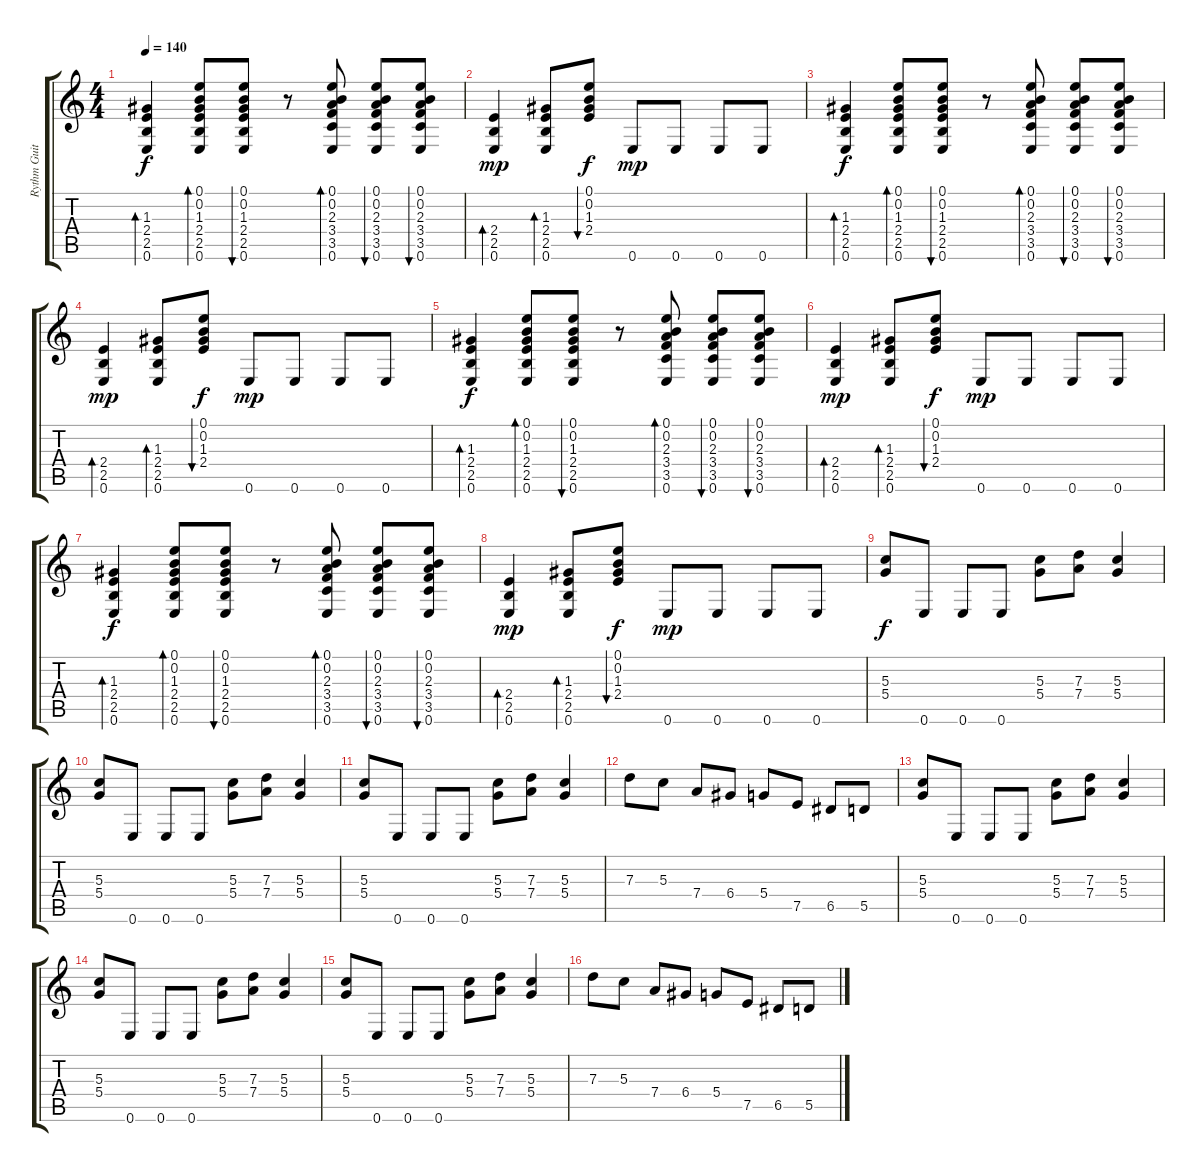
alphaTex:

\track ("Rythm Guitar" "Rythm Guit") {instrument acousticguitarsteel}
\staff {score tabs}
\tuning (E4 B3 G3 D3 A2 E2) {hide}
\ts (4 4)
\tempo 140
\clef g2
\ks c
(1.3 2.4 2.5 0.6).4{bd 30 dy f} (0.1 0.2 1.3 2.4 2.5 0.6).8{bd 30} (0.1 0.2 1.3 2.4 2.5 0.6).8{bu 60} r.8 (0.1 0.2 2.3 3.4 3.5 0.6).8{bd 30} (0.1 0.2 2.3 3.4 3.5 0.6).8{bu 30} (0.1 0.2 2.3 3.4 3.5 0.6).8{bu 30} |
(2.4 2.5 0.6).4{bd 240 dy mp} (1.3 2.4 2.5 0.6).8{bd 240} (0.1 0.2 1.3 2.4).8{bu 240 dy f} 0.6.8{dy mp} 0.6.8 0.6.8 0.6.8 |
(1.3 2.4 2.5 0.6).4{bd 30 dy f} (0.1 0.2 1.3 2.4 2.5 0.6).8{bd 30} (0.1 0.2 1.3 2.4 2.5 0.6).8{bu 60} r.8 (0.1 0.2 2.3 3.4 3.5 0.6).8{bd 30} (0.1 0.2 2.3 3.4 3.5 0.6).8{bu 30} (0.1 0.2 2.3 3.4 3.5 0.6).8{bu 30} |
(2.4 2.5 0.6).4{bd 240 dy mp} (1.3 2.4 2.5 0.6).8{bd 240} (0.1 0.2 1.3 2.4).8{bu 240 dy f} 0.6.8{dy mp} 0.6.8 0.6.8 0.6.8 |
(1.3 2.4 2.5 0.6).4{bd 30 dy f} (0.1 0.2 1.3 2.4 2.5 0.6).8{bd 30} (0.1 0.2 1.3 2.4 2.5 0.6).8{bu 60} r.8 (0.1 0.2 2.3 3.4 3.5 0.6).8{bd 30} (0.1 0.2 2.3 3.4 3.5 0.6).8{bu 30} (0.1 0.2 2.3 3.4 3.5 0.6).8{bu 30} |
(2.4 2.5 0.6).4{bd 240 dy mp} (1.3 2.4 2.5 0.6).8{bd 240} (0.1 0.2 1.3 2.4).8{bu 240 dy f} 0.6.8{dy mp} 0.6.8 0.6.8 0.6.8 |
(1.3 2.4 2.5 0.6).4{bd 30 dy f} (0.1 0.2 1.3 2.4 2.5 0.6).8{bd 30} (0.1 0.2 1.3 2.4 2.5 0.6).8{bu 60} r.8 (0.1 0.2 2.3 3.4 3.5 0.6).8{bd 30} (0.1 0.2 2.3 3.4 3.5 0.6).8{bu 30} (0.1 0.2 2.3 3.4 3.5 0.6).8{bu 30} |
(2.4 2.5 0.6).4{bd 240 dy mp} (1.3 2.4 2.5 0.6).8{bd 240} (0.1 0.2 1.3 2.4).8{bu 240 dy f} 0.6.8{dy mp} 0.6.8 0.6.8 0.6.8 |
(5.3 5.4).8{dy f} 0.6.8 0.6.8 0.6.8 (5.3 5.4).8 (7.3 7.4).8 (5.3 5.4).4 |
(5.3 5.4).8 0.6.8 0.6.8 0.6.8 (5.3 5.4).8 (7.3 7.4).8 (5.3 5.4).4 |
(5.3 5.4).8 0.6.8 0.6.8 0.6.8 (5.3 5.4).8 (7.3 7.4).8 (5.3 5.4).4 |
7.3.8 5.3.8 7.4.8 6.4.8 5.4.8 7.5.8 6.5.8 5.5.8 |
(5.3 5.4).8 0.6.8 0.6.8 0.6.8 (5.3 5.4).8 (7.3 7.4).8 (5.3 5.4).4 |
(5.3 5.4).8 0.6.8 0.6.8 0.6.8 (5.3 5.4).8 (7.3 7.4).8 (5.3 5.4).4 |
(5.3 5.4).8 0.6.8 0.6.8 0.6.8 (5.3 5.4).8 (7.3 7.4).8 (5.3 5.4).4 |
7.3.8 5.3.8 7.4.8 6.4.8 5.4.8 7.5.8 6.5.8 5.5.8
